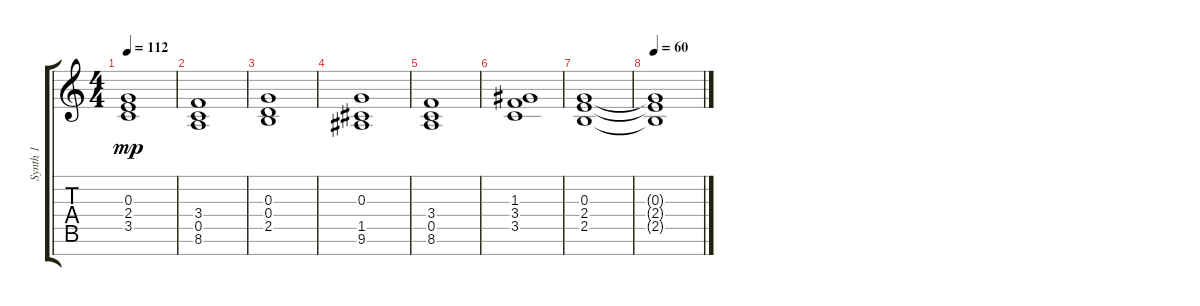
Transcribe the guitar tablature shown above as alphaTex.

\track ("Synth 1" "Synth 1") {instrument acousticgrandpiano}
\staff {score tabs}
\tuning (E5 B4 G4 D4 A3 E3 B2) {hide}
\ts (4 4)
\tempo 112
\clef g2
\ks c
(0.3 2.4 3.5).1{dy mp} |
(3.4 0.5 8.6).1 |
(0.3 0.4 2.5).1 |
(0.3 1.5 9.6).1 |
(3.4 0.5 8.6).1 |
(1.3 3.4 3.5).1 |
(0.3 2.4 2.5).1 |
\tempo 60
(0.3{t} 2.4{t} 2.5{t}).1{volume 0}
